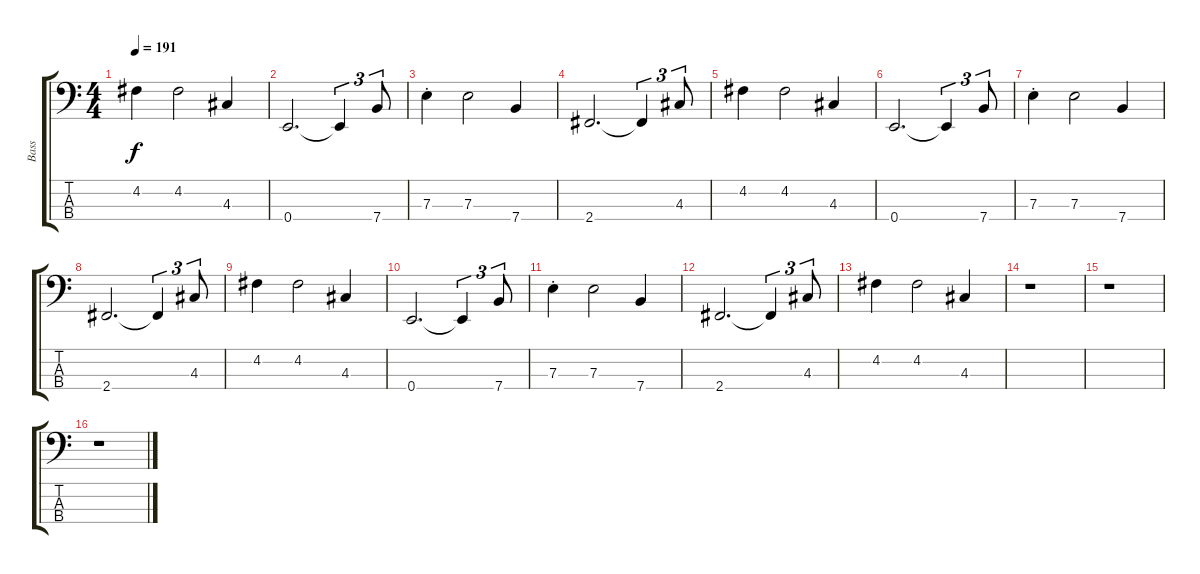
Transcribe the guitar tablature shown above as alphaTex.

\track ("Bass" "Bass") {instrument electricbassfinger}
\staff {score tabs}
\tuning (G2 D2 A1 E1) {hide}
\ts (4 4)
\tempo 191
\clef f4
\ks c
4.2.4{dy f} 4.2.2 4.3.4 |
0.4.2{d} 0.4{t}.4{tu (3 2)} 7.4.8{tu (3 2)} |
7.3{st}.4 7.3.2 7.4.4 |
2.4.2{d} 2.4{t}.4{tu (3 2)} 4.3.8{tu (3 2)} |
4.2.4 4.2.2 4.3.4 |
0.4.2{d} 0.4{t}.4{tu (3 2)} 7.4.8{tu (3 2)} |
7.3{st}.4 7.3.2 7.4.4 |
2.4.2{d} 2.4{t}.4{tu (3 2)} 4.3.8{tu (3 2)} |
4.2.4 4.2.2 4.3.4 |
0.4.2{d} 0.4{t}.4{tu (3 2)} 7.4.8{tu (3 2)} |
7.3{st}.4 7.3.2 7.4.4 |
2.4.2{d} 2.4{t}.4{tu (3 2)} 4.3.8{tu (3 2)} |
4.2.4 4.2.2 4.3.4 |
r.1 |
r.1 |
r.1
